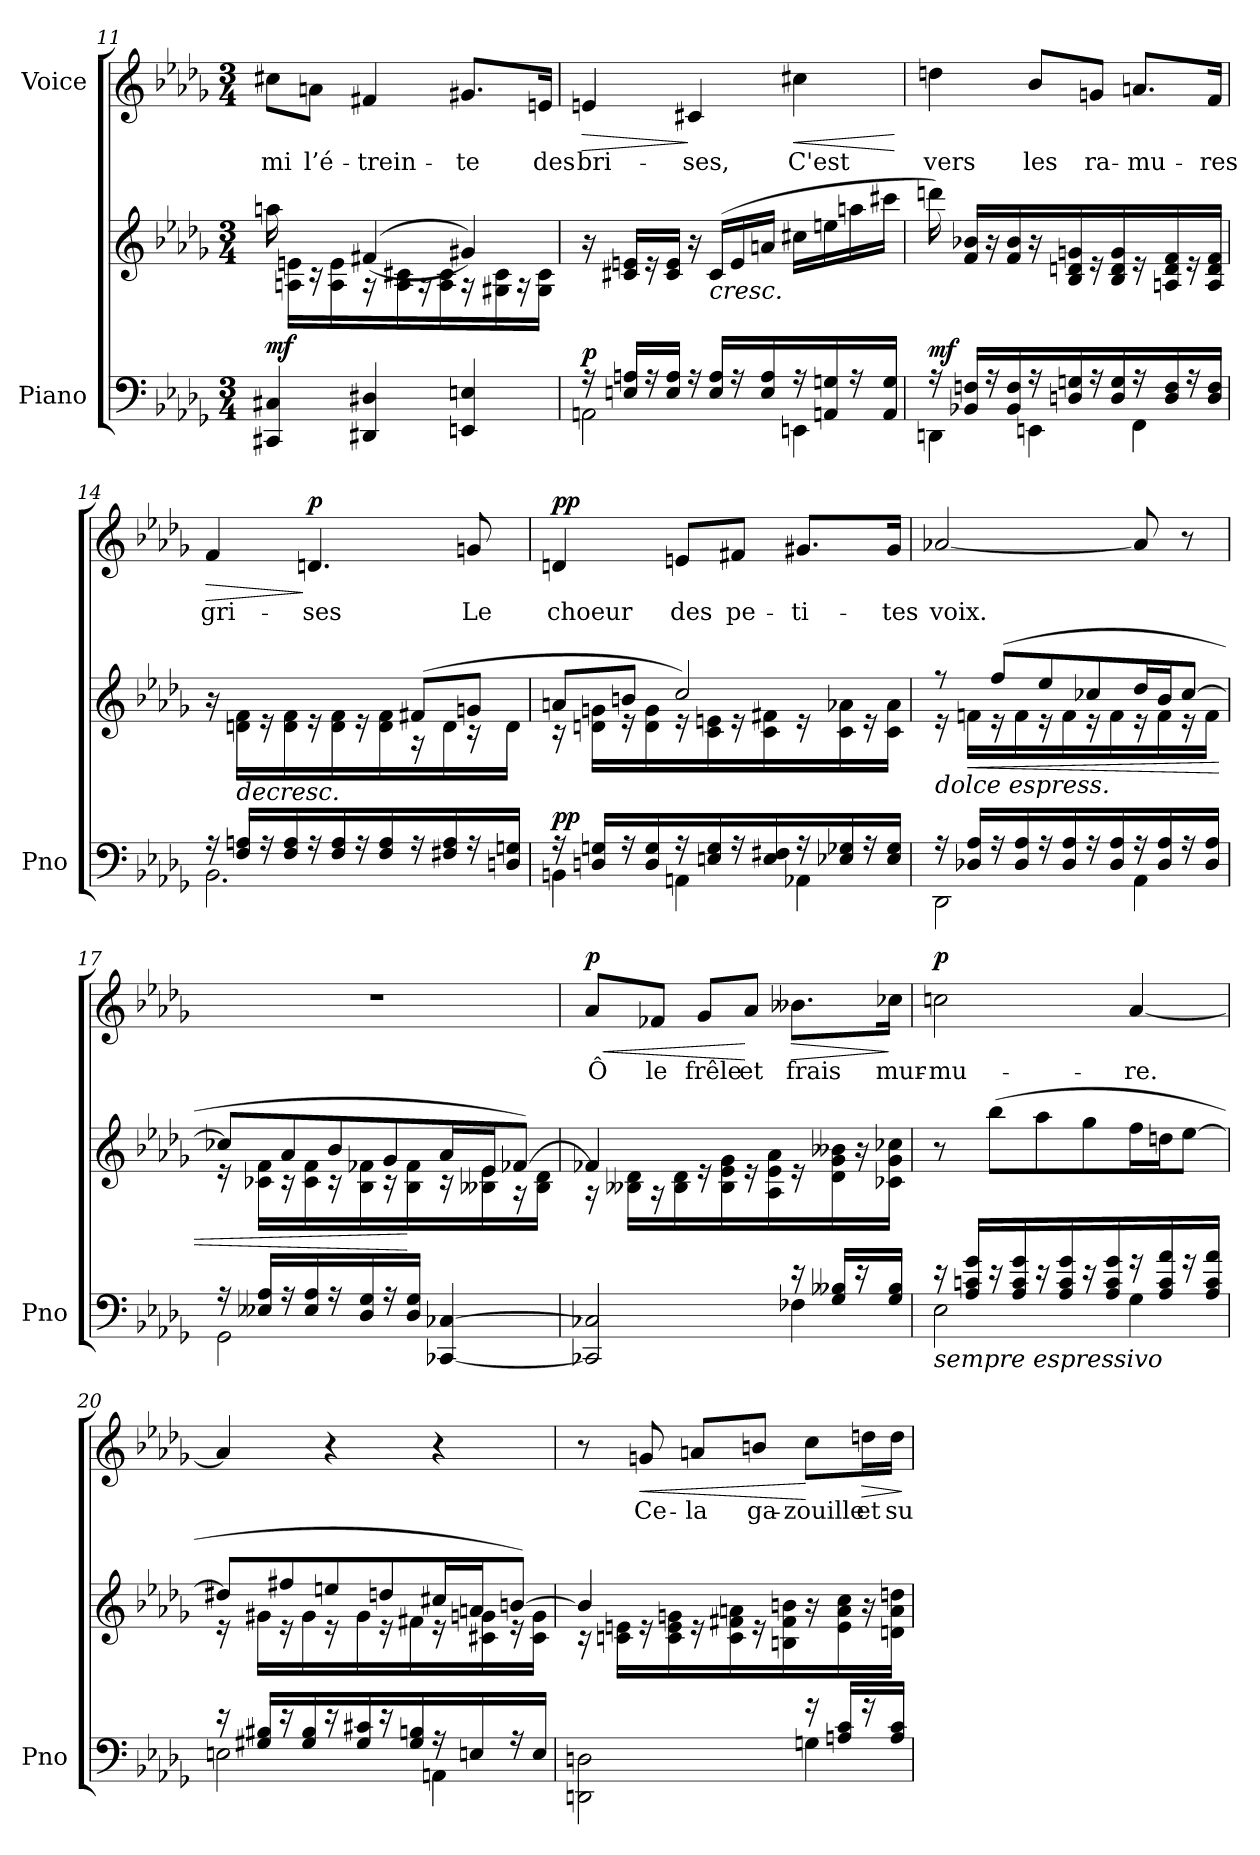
**kern	**kern	**dynam	**kern	**text	**dynam
*part2	*part2	*part2	*part1	*part1	*part1
*staff3	*staff2	*staff2/3	*staff1	*staff1	*staff1
*I"Piano	*	*	*I"Voice	*	*
*I'Pno	*	*	*	*	*
!!LO:LB:g=z
*clefF4	*clefG2	*	*clefG2	*	*
*k[b-e-a-d-g-]	*k[b-e-a-d-g-]	*	*k[b-e-a-d-g-]	*	*
*M3/4	*M3/4	*	*M3/4	*	*
=11	=11	=11	=11	=11	=11
*^	*^	*	*	*	*
!	!	!	!	!LO:DY:a=2	!	!LO:LY:b	!
4CC#X/ 4C#X/	8ryy	16aan\	16ryy	mf	8cc#X\L	-mi	.
.	.	16ryy	16An\ 16en\LL	.	.	.	.
!	!	!	!	!	!	!LO:LY:b	!
.	8ryy	8ryy	16r	.	8an\J	l’é-	.
.	.	.	16A\ 16e\	.	.	.	.
!	!	!	!	!	!	!LO:LY:b	!
4DD#X/ 4D#X/	8ryy	((4f#X/	16r	.	4f#X/	-trein-	.
.	.	.	16A\ 16c#X\	.	.	.	.
.	8ryy	.	16r	.	.	.	.
.	.	.	16A\ 16c#\	.	.	.	.
!	!	!	!	!	!	!LO:LY:b	!
4EEn/ 4En/	8ryy	4g#X/))	16r	.	8.g#X/L	-te	.
.	.	.	16G#X\ 16c#\	.	.	.	.
.	16ryy	.	16r	.	.	.	.
!	!	!	!	!	!	!LO:LY:b	!
.	16ryy	.	16G#\ 16c#\JJ	.	16en/Jk	des	.
!!LO:LB:g=z
=12	=12	=12	=12	=12	=12	=12	=12
!	!	!	!	!LO:DY:a=2	!	!LO:LY:b	!LO:HP:b
*	*	*v	*v	*	*	*	*
16r	2AAn\	16r	p	4en/	bri-	>
16En/ 16An/LL	.	16c#X/ 16en/LL	.	.	.	.
16r	.	16r	.	.	.	.
16E/ 16A/JJ	.	16c#/ 16e/JJ	.	.	.	.
!	!	!	!	!	!LO:LY:b	!
16r	.	16r	.	4c#X/	-ses,	]
!	!	!	!LO:HP:b	!	!	!
16E/ 16A/LL	.	(16c#/LL	<	.	.	.
16r	.	16e/	.	.	.	.
16E/ 16A/	.	16an/JJ	.	.	.	.
!	!	!	!	!	!LO:LY:b	!LO:HP:b
16r	4EEn\	16cc#X\LL	.	4cc#X\	C'est	<
16AAn/ 16Gn/	.	16een\	.	.	.	.
16r	.	16aan\	.	.	.	.
16AA/ 16G/JJ	.	16ccc#X\JJ	.	.	.	.
*v	*v	*	*	*	*	*
.	.	.	.	.	[
=13	=13	=13	=13	=13	=13
*^	*	*	*	*	*
!	!	!	!LO:DY:a=2	!	!LO:LY:b	!
16r	4DDn\	16dddn\)	mf	4ddn\	vers	.
16BB-X/ 16Fn/LL	.	16f/ 16b-X/LL	.	.	.	.
16r	.	16r	.	.	.	.
16BB-/ 16F/	.	16f/ 16b-/	.	.	.	.
!	!	!	!	!	!LO:LY:b	!
16r	4EEn\	16r	.	8b-/L	les	.
16Dn/ 16Gn/	.	16B-/ 16dn/ 16gn/	.	.	.	.
!	!	!	!	!	!LO:LY:b	!
16r	.	16r	.	8gn/J	ra-	.
16D/ 16G/	.	16B-/ 16d/ 16g/	.	.	.	.
!	!	!	!	!	!LO:LY:b	!
16r	4FF\	16r	.	8.an/L	-mu-	.
16D/ 16F/	.	16An/ 16d/ 16f/	.	.	.	.
16r	.	16r	.	.	.	.
!	!	!	!	!	!LO:LY:b	!
16D/ 16F/JJ	.	16A/ 16d/ 16f/JJ	.	16f/Jk	-res	.
!!LO:LB:g=z
=14	=14	=14	=14	=14	=14	=14
*	*	*^	*	*	*	*
!	!	!	!	!	!	!LO:LY:b	!LO:HP:b
16r	2.BB-\	4ryy	16r	.	4f/	gri-	>
!	!	!	!	!LO:HP:b	!	!	!
16F/ 16An/LL	.	.	16dn\ 16f\LL	>	.	.	.
16r	.	.	16r	.	.	.	.
16F/ 16A/	.	.	16d\ 16f\	.	.	.	.
!	!	!	!	!	!	!LO:LY:b	!LO:DY:n=1:a
16r	.	4ryy	16r	.	4.dn/	-ses	] p
16F/ 16A/	.	.	16d\ 16f\	.	.	.	.
16r	.	.	16r	.	.	.	.
16F/ 16A/	.	.	16d\ 16f\	.	.	.	.
16r	.	(8f#X/L	16r	.	.	.	.
16F#X/ 16A/	.	.	16d\	.	.	.	.
!	!	!	!	!	!	!LO:LY:b	!
16r	.	8gn/J	16r	.	8gn/	Le	.
16Dn/ 16Gn/JJ	.	.	16d\JJ	[	.	.	.
!!LO:PB:g=z
=15	=15	=15	=15	=15	=15	=15	=15
!	!	!	!	!LO:DY:a=2	!	!LO:LY:b	!LO:DY:a
16r	4BBn\	8an/L	16r	pp	4dn/	choeur	pp
16Dn/ 16Gn/LL	.	.	16dn\ 16gn\LL	.	.	.	.
16r	.	8bn/J	16r	.	.	.	.
16D/ 16G/	.	.	16d\ 16g\	.	.	.	.
!	!	!	!	!	!	!LO:LY:b	!
16r	4AAn\	2cc/)	16r	.	8en/L	des	.
16En/ 16G/	.	.	16c\ 16en\	.	.	.	.
!	!	!	!	!	!	!LO:LY:b	!
16r	.	.	16r	.	8f#X/J	pe-	.
16E/ 16F#X/	.	.	16c\ 16f#X\	.	.	.	.
!	!	!	!	!	!	!LO:LY:b	!
16r	4AA-X\	.	16r	.	8.g#X/L	-ti-	.
16E-X/ 16G-X/	.	.	16c\ 16a-X\	.	.	.	.
16r	.	.	16r	.	.	.	.
!	!	!	!	!	!	!LO:LY:b	!
16E-/ 16G-/JJ	.	.	16c\ 16a-\JJ	.	16g#/Jk	-tes	.
=16	=16	=16	=16	=16	=16	=16	=16
!	!	!LO:TX:b:i:t=dolce espress.	!	!	!	!	!
!	!	!	!	!	!	!LO:LY:b	!
16r	2DD-\	8r	16r	.	[2a-X/	voix.	.
!	!	!	!	!LO:HP:b	!	!	!
16D-X/ 16A-/LL	.	.	16fn\LL	<	.	.	.
16r	.	(8ff/L	16r	.	.	.	.
16D-/ 16A-/	.	.	16f\	.	.	.	.
16r	.	8ee-/	16r	.	.	.	.
16D-/ 16A-/	.	.	16f\	.	.	.	.
16r	.	8cc-X/	16r	.	.	.	.
16D-/ 16A-/	.	.	16f\	.	.	.	.
16r	4AA-\	16dd-/L	16r	.	8a-/]	.	.
16D-/ 16A-/	.	16b-/J	16f\	.	.	.	.
16r	.	[8cc-/J	16r	.	8r	.	.
16D-/ 16A-/JJ	.	.	16f\JJ	]	.	.	.
!!LO:LB:g=z
=17	=17	=17	=17	=17	=17	=17	=17
16r	2GG-\	8cc-X/L]	16r	.	2.r	.	.
16E--X/ 16A-/LL	.	.	16c-X\ 16f\LL	.	.	.	.
16r	.	8a-/	16r	.	.	.	.
16E--/ 16A-/	.	.	16c-\ 16f\	.	.	.	.
16r	.	8b-/	16r	.	.	.	.
16D-/ 16G-/	.	.	16B-\ 16f-X\	.	.	.	.
16r	.	8g-/	16r	.	.	.	.
16D-/ 16G-/JJ	.	.	16B-\ 16f-\	[	.	.	.
[<4CC-X/ [4C-X/	4ryy	16a-/L	16r	.	.	.	.
.	.	16e-/J	16B--X\ 16e-\	.	.	.	.
.	.	[8f-X/J)	16r	.	.	.	.
.	.	.	16B--\ 16d-\JJ	.	.	.	.
!!LO:LB:g=z
=18	=18	=18	=18	=18	=18	=18	=18
!	!	!	!	!	!	!LO:LY:b	!LO:HP:b
!	!	!	!	!	!	!	!LO:DY:n=1:a
2CC-X/] 2C-X/]	4ryy	4f-X/]	16r	.	8a-/L	Ô	< p
.	.	.	16B--X\ 16d-\LL	.	.	.	.
!	!	!	!	!	!	!LO:LY:b	!
.	.	.	16r	.	8f-X/J	le	.
.	.	.	16B--\ 16d-\	.	.	.	.
!	!	!	!	!	!	!LO:LY:b	!
.	8ryy	4ryy	16r	.	8g-/L	frêle	.
.	.	.	16B--\ 16e-\ 16g-\	.	.	.	.
!	!	!	!	!	!	!LO:LY:b	!
.	16ryy	.	16r	.	8a-/J	et	[
.	16ryy	.	16A-\ 16e-\ 16a-\	.	.	.	.
!	!	!	!	!	!	!LO:LY:b	!LO:HP:b
16r	4F-X\	4ryy	16r	.	8.b--X\L	frais	>
16G-/ 16B--X/LL	.	.	16d-\ 16g-\ 16b--X\	.	.	.	.
16r	.	.	16r	.	.	.	.
!	!	!	!	!	!	!LO:LY:b	!
16G-/ 16B--/JJ	.	.	16c-X\ 16g-\ 16cc-X\JJ	.	16cc-X\Jk	mur-	]
=19	=19	=19	=19	=19	=19	=19	=19
!LO:TX:b:i:t=sempre espressivo	!	!	!	!	!	!	!
!	!	!	!	!	!	!LO:LY:b	!LO:DY:a
*	*	*v	*v	*	*	*	*
16r	2E-\	8r	.	2ccn\	-mu-	p
16A-/ 16cn/ 16g-/LL	.	.	.	.	.	.
16r	.	(8bb-\L	.	.	.	.
16A-/ 16c/ 16g-/	.	.	.	.	.	.
16r	.	8aa-\	.	.	.	.
16A-/ 16c/ 16g-/	.	.	.	.	.	.
16r	.	8gg-\	.	.	.	.
16A-/ 16c/ 16g-/	.	.	.	.	.	.
!	!	!	!	!	!LO:LY:b	!
16r	4G-\	16ff\L	.	[4a-/	-re.	.
16A-/ 16c/ 16a-/	.	16ddn\J	.	.	.	.
16r	.	[8ee-\J	.	.	.	.
16A-/ 16c/ 16a-/JJ	.	.	.	.	.	.
!!LO:LB:g=z
=20	=20	=20	=20	=20	=20	=20
*	*	*^	*	*	*	*
16r	2En\	8dd#X/L]	16r	.	4a-/]	.	.
16G#X/ 16B#X/LL	.	.	16g#X\LL	.	.	.	.
16r	.	8ff#X/	16r	.	.	.	.
16G#/ 16B#/	.	.	16g#\	.	.	.	.
16r	.	8een/	16r	.	4r	.	.
16G#/ 16c#X/	.	.	16g#\	.	.	.	.
16r	.	8ddn/	16r	.	.	.	.
16G#/ 16Bn/	.	.	16f#X\	.	.	.	.
16r	4AAn\	16cc#X/L	16r	.	4r	.	.
16En/	.	16an/J	16c#X\ 16gn\	.	.	.	.
16r	.	[8bn/J)	16r	.	.	.	.
16E/JJ	.	.	16c#\ 16g\JJ	.	.	.	.
!!LO:PB:g=z
=21	=21	=21	=21	=21	=21	=21	=21
2DDn\ 2Dn\	4ryy	4bn/]	16r	.	8r	.	.
.	.	.	16cn\ 16en\LL	.	.	.	.
!	!	!	!	!	!	!LO:LY:b	!LO:HP:b
.	.	.	16r	.	8gn/	Ce-	<
.	.	.	16c\ 16e\ 16gn\	.	.	.	.
!	!	!	!	!	!	!LO:LY:b	!
.	16ryy	4ryy	16r	.	8an/L	-la	.
.	16ryy	.	16c\ 16f#X\ 16an\	.	.	.	.
!	!	!	!	!	!	!LO:LY:b	!
.	8ryy	.	16r	.	8bn/J	ga-	.
.	.	.	16Bn\ 16f#\ 16b\	.	.	.	.
!	!	!	!	!	!	!LO:LY:b	!
16r	4Gn\	4ryy	16r	.	8cc\L	-zouille	[
16An/ 16c/LL	.	.	16e\ 16a\ 16cc\	.	.	.	.
!	!	!	!	!	!	!LO:LY:b	!LO:HP:b
16r	.	.	16r	.	16ddn\L	et	>
!	!	!	!	!	!	!LO:LY:b	!
16A/ 16c/JJ	.	.	16dn\ 16a\ 16ddn\JJ	.	16dd\JJ	su-	.
*v	*v	*	*	*	*	*	*
*	*v	*v	*	*	*	*
.	.	.	.	.	]
=	=	=	=	=	=
*-	*-	*-	*-	*-	*-
